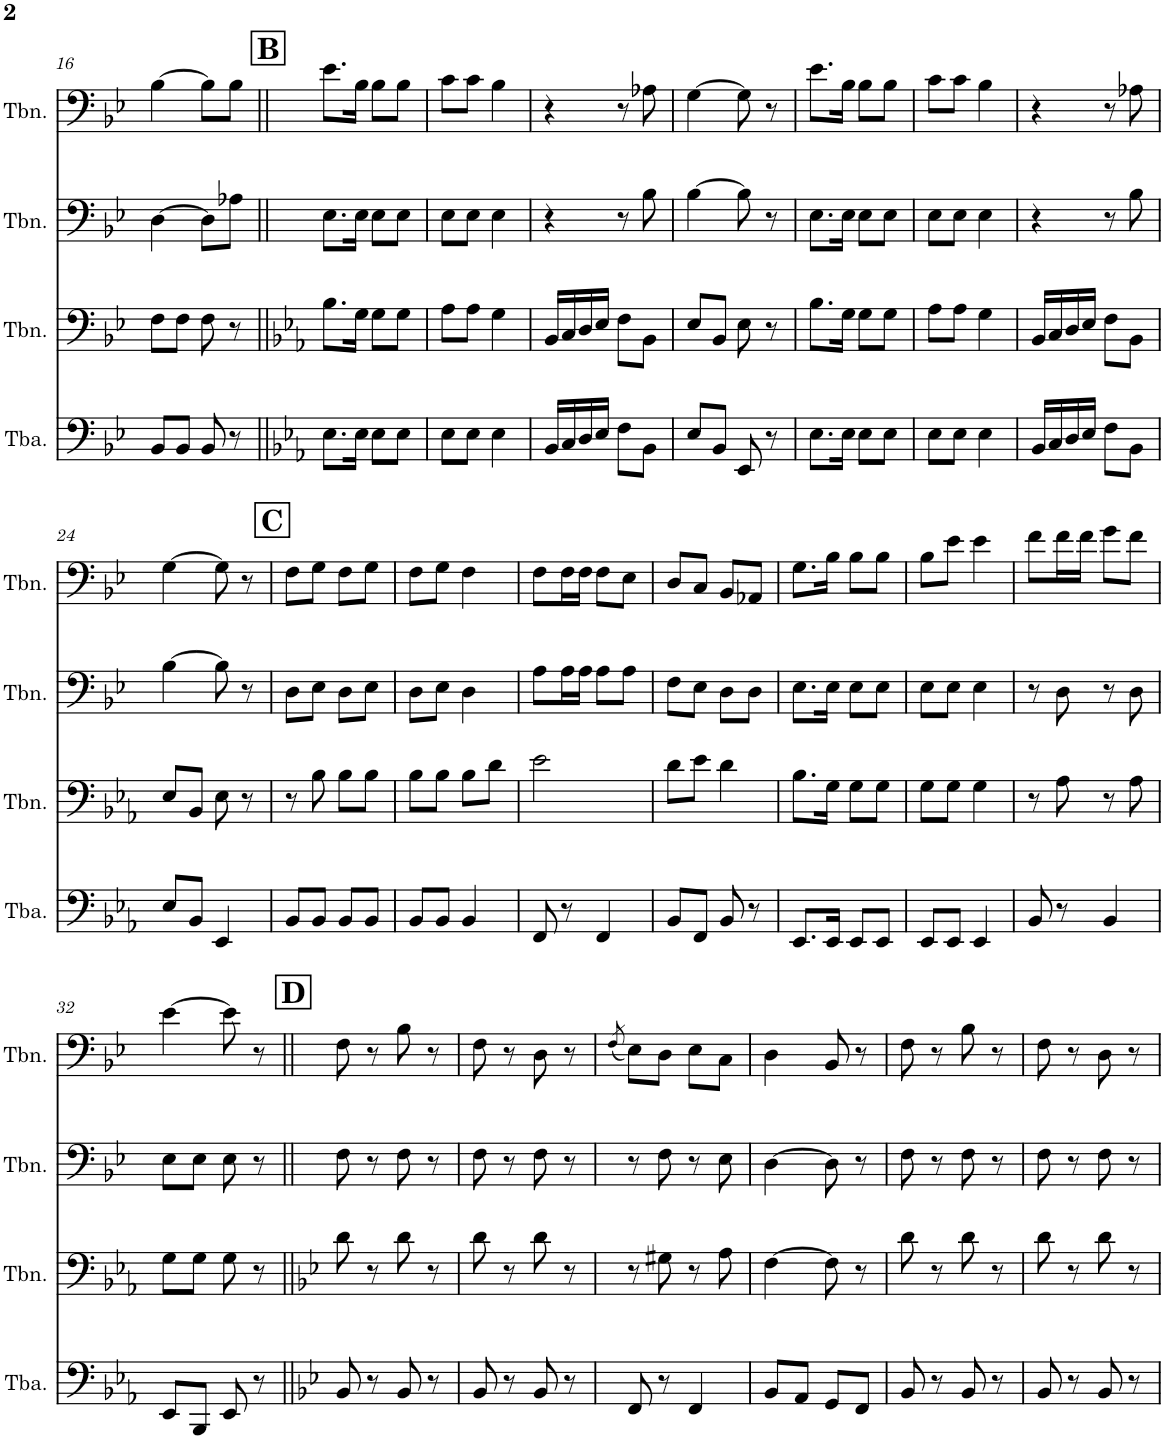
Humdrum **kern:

**kern	**kern	**kern	**kern
*part4	*part3	*part2	*part1
*staff4	*staff3	*staff2	*staff1
*I"Tuba	*I"Trombone	*I"Trombone	*I"Trombone
*I'Tba.	*I'Tbn.	*I'Tbn.	*I'Tbn.
!!LO:PB:g=z
*clefF4	*clefF4	*clefF4	*clefF4
*k[b-e-]	*k[b-e-]	*k[b-e-]	*k[b-e-]
*M2/4	*M2/4	*M2/4	*M2/4
=16	=16	=16	=16
8BB-/L	8F\L	[4D\	[4B-\
8BB-/J	8F\J	.	.
8BB-/	8F\	8D\L]	8B-\L]
8r	8r	8A-X\J	8B-\J
!!LO:REH:place=s1:a:B:cj:fs=14:t=B
=17||	=17||	=17||	=17||
*k[b-e-a-]	*k[b-e-a-]	*	*
8.E-\L	8.B-\L	8.E-\L	8.e-\L
16E-\Jk	16G\Jk	16E-\Jk	16B-\Jk
8E-\L	8G\L	8E-\L	8B-\L
8E-\J	8G\J	8E-\J	8B-\J
=18	=18	=18	=18
8E-\L	8A-\L	8E-\L	8c\L
8E-\J	8A-\J	8E-\J	8c\J
4E-\	4G\	4E-\	4B-\
=19	=19	=19	=19
16BB-/LL	16BB-/LL	4r	4r
16C/	16C/	.	.
16D/	16D/	.	.
16E-/JJ	16E-/JJ	.	.
8F\L	8F\L	8r	8r
8BB-\J	8BB-\J	8B-\	8A-X\
=20	=20	=20	=20
8E-/L	8E-/L	[4B-\	[4G\
8BB-/J	8BB-/J	.	.
8EE-/	8E-\	8B-\]	8G\]
8r	8r	8r	8r
=21	=21	=21	=21
8.E-\L	8.B-\L	8.E-\L	8.e-\L
16E-\Jk	16G\Jk	16E-\Jk	16B-\Jk
8E-\L	8G\L	8E-\L	8B-\L
8E-\J	8G\J	8E-\J	8B-\J
=22	=22	=22	=22
8E-\L	8A-\L	8E-\L	8c\L
8E-\J	8A-\J	8E-\J	8c\J
4E-\	4G\	4E-\	4B-\
=23	=23	=23	=23
16BB-/LL	16BB-/LL	4r	4r
16C/	16C/	.	.
16D/	16D/	.	.
16E-/JJ	16E-/JJ	.	.
8F\L	8F\L	8r	8r
8BB-\J	8BB-\J	8B-\	8A-X\
!!LO:LB:g=z
=24	=24	=24	=24
8E-/L	8E-/L	[4B-\	[4G\
8BB-/J	8BB-/J	.	.
4EE-/	8E-\	8B-\]	8G\]
.	8r	8r	8r
!!LO:REH:place=s1:a:B:cj:fs=14:t=C
=25	=25	=25	=25
8BB-/L	8r	8D\L	8F\L
8BB-/J	8B-\	8E-\J	8G\J
8BB-/L	8B-\L	8D\L	8F\L
8BB-/J	8B-\J	8E-\J	8G\J
=26	=26	=26	=26
8BB-/L	8B-\L	8D\L	8F\L
8BB-/J	8B-\J	8E-\J	8G\J
4BB-/	8B-\L	4D\	4F\
.	8d\J	.	.
=27	=27	=27	=27
8FF/	2e-\	8A\L	8F\L
8r	.	16A\L	16F\L
.	.	16A\JJ	16F\JJ
4FF/	.	8A\L	8F\L
.	.	8A\J	8E-\J
=28	=28	=28	=28
8BB-/L	8d\L	8F\L	8D/L
8FF/J	8e-\J	8E-\J	8C/J
8BB-/	4d\	8D\L	8BB-/L
8r	.	8D\J	8AA-X/J
=29	=29	=29	=29
8.EE-/L	8.B-\L	8.E-\L	8.G\L
16EE-/Jk	16G\Jk	16E-\Jk	16B-\Jk
8EE-/L	8G\L	8E-\L	8B-\L
8EE-/J	8G\J	8E-\J	8B-\J
=30	=30	=30	=30
8EE-/L	8G\L	8E-\L	8B-\L
8EE-/J	8G\J	8E-\J	8e-\J
4EE-/	4G\	4E-\	4e-\
=31	=31	=31	=31
8BB-/	8r	8r	8f\L
8r	8A-\	8D\	16f\L
.	.	.	16f\JJ
4BB-/	8r	8r	8g\L
.	8A-\	8D\	8f\J
!!LO:LB:g=z
=32	=32	=32	=32
8EE-/L	8G\L	8E-\L	[4e-\
8BBB-/J	8G\J	8E-\J	.
8EE-/	8G\	8E-\	8e-\]
8r	8r	8r	8r
!!LO:REH:place=s1:a:B:cj:fs=14:t=D
=33||	=33||	=33||	=33||
*k[b-e-]	*k[b-e-]	*	*
8BB-/	8d\	8F\	8F\
8r	8r	8r	8r
8BB-/	8d\	8F\	8B-\
8r	8r	8r	8r
=34	=34	=34	=34
8BB-/	8d\	8F\	8F\
8r	8r	8r	8r
8BB-/	8d\	8F\	8D\
8r	8r	8r	8r
=35	=35	=35	=35
.	.	.	(8qF/
8FF/	8r	8r	8E-\L)
8r	8G#X\	8F\	8D\J
4FF/	8r	8r	8E-\L
.	8A\	8E-\	8C\J
=36	=36	=36	=36
8BB-/L	[4F\	[4D\	4D\
8AA/J	.	.	.
8GG/L	8F\]	8D\]	8BB-/
8FF/J	8r	8r	8r
=37	=37	=37	=37
8BB-/	8d\	8F\	8F\
8r	8r	8r	8r
8BB-/	8d\	8F\	8B-\
8r	8r	8r	8r
=38	=38	=38	=38
8BB-/	8d\	8F\	8F\
8r	8r	8r	8r
8BB-/	8d\	8F\	8D\
8r	8r	8r	8r
=	=	=	=
*-	*-	*-	*-
